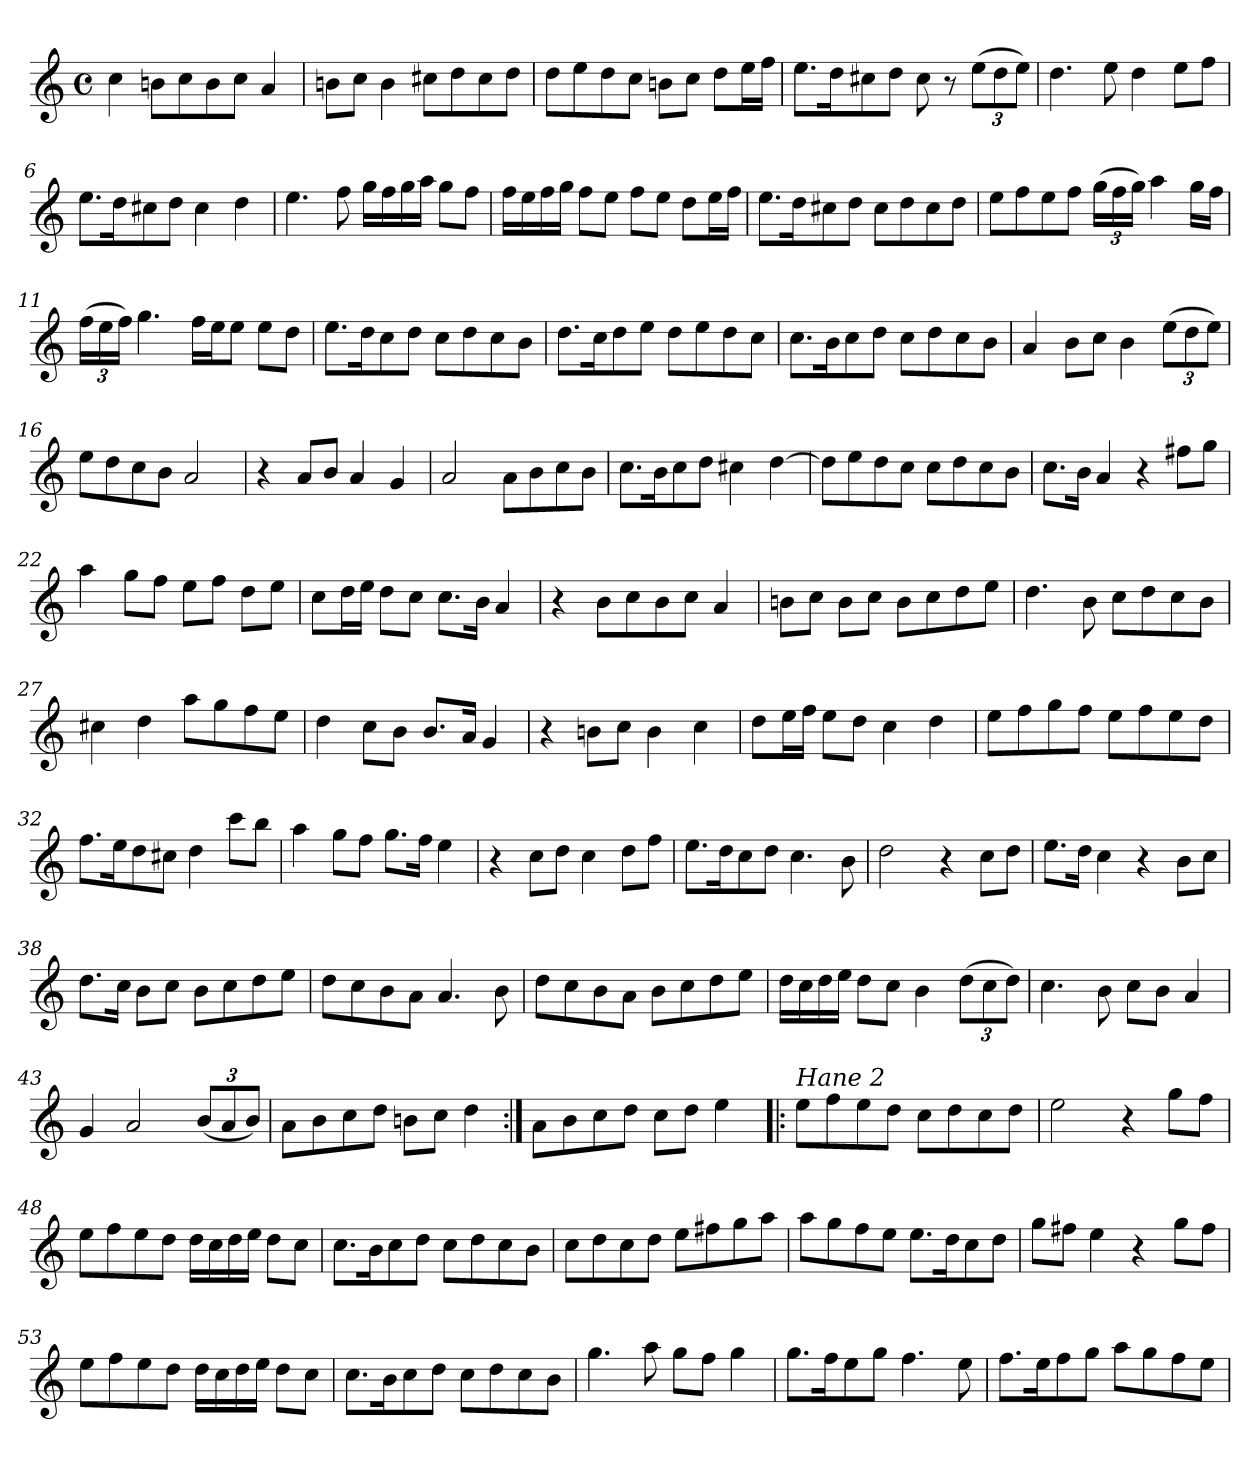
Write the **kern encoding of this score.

**kern
*part1
*staff1
*clefG2
*k[]
*M4/4
*met(c)
=1
4cc\
8bn\L
8cc\
8b\
8cc\J
4a/
=2
8bn\L
8cc\J
4b\
8cc#X\L
8dd\
8cc#\
8dd\J
=3
8dd\L
8ee\
8dd\
8cc\J
8bn\L
8cc\J
8dd\L
16ee\L
16ff\JJ
=4
8.ee\L
16dd\K
8cc#X\
8dd\J
8cc#\
8r
*Xbrackettup
(>12ee\L
12dd\
12ee\J)
!!LO:LB:g=z
=5
4.dd\
8ee\
4dd\
8ee\L
8ff\J
=6
8.ee\L
16dd\K
8cc#X\
8dd\J
4cc#\
4dd\
=7
4.ee\
8ff\
16gg\LL
16ff\
16gg\
16aa\JJ
8gg\L
8ff\J
=8
16ff\LL
16ee\
16ff\
16gg\JJ
8ff\L
8ee\J
8ff\L
8ee\J
8dd\L
16ee\L
16ff\JJ
!!LO:LB:g=z
=9
8.ee\L
16dd\K
8cc#X\
8dd\J
8cc#\L
8dd\
8cc#\
8dd\J
=10
8ee\L
8ff\
8ee\
8ff\J
(>24gg\LL
24ff\
24gg\JJ)
4aa\
16gg\LL
16ff\JJ
=11
(>24ff\LL
24ee\
24ff\JJ)
4.gg\
16ff\LL
16ee\J
8ee\J
8ee\L
8dd\J
=12
8.ee\L
16dd\K
8cc\
8dd\J
8cc\L
8dd\
8cc\
8b\J
!!LO:LB:g=z
=13
8.dd\L
16cc\K
8dd\
8ee\J
8dd\L
8ee\
8dd\
8cc\J
=14
8.cc\L
16b\K
8cc\
8dd\J
8cc\L
8dd\
8cc\
8b\J
=15
4a/
8b\L
8cc\J
4b\
(>12ee\L
12dd\
12ee\J)
=16
8ee\L
8dd\
8cc\
8b\J
2a/
=17
4r
8a/L
8b/J
4a/
4g/
!!LO:LB:g=z
=18
2a/
8a\L
8b\
8cc\
8b\J
=19
8.cc\L
16b\K
8cc\
8dd\J
4cc#X\
[4dd\
=20
8dd\L]
8ee\
8dd\
8cc\J
8cc\L
8dd\
8cc\
8b\J
=21
8.cc\L
16b\Jk
4a/
4r
8ff#X\L
8gg\J
=22
4aa\
8gg\L
8ff\J
8ee\L
8ff\J
8dd\L
8ee\J
!!LO:LB:g=z
=23
8cc\L
16dd\L
16ee\JJ
8dd\L
8cc\J
8.cc\L
16b\Jk
4a/
=24
4r
8b\L
8cc\
8b\
8cc\J
4a/
=25
8bn\L
8cc\J
8b\L
8cc\J
8b\L
8cc\
8dd\
8ee\J
=26
4.dd\
8b\
8cc\L
8dd\
8cc\
8b\J
=27
4cc#X\
4dd\
8aa\L
8gg\
8ff\
8ee\J
!!LO:LB:g=z
=28
4dd\
8cc\L
8b\J
8.b/L
16a/Jk
4g/
=29
4r
8bn\L
8cc\J
4b\
4cc\
=30
8dd\L
16ee\L
16ff\JJ
8ee\L
8dd\J
4cc\
4dd\
=31
8ee\L
8ff\
8gg\
8ff\J
8ee\L
8ff\
8ee\
8dd\J
=32
8.ff\L
16ee\K
8dd\
8cc#X\J
4dd\
8ccc\L
8bb\J
!!LO:LB:g=z
=33
4aa\
8gg\L
8ff\J
8.gg\L
16ff\Jk
4ee\
=34
4r
8cc\L
8dd\J
4cc\
8dd\L
8ff\J
=35
8.ee\L
16dd\K
8cc\
8dd\J
4.cc\
8b\
=36
2dd\
4r
8cc\L
8dd\J
=37
8.ee\L
16dd\Jk
4cc\
4r
8b\L
8cc\J
!!LO:LB:g=z
=38
8.dd\L
16cc\Jk
8b\L
8cc\J
8b\L
8cc\
8dd\
8ee\J
=39
8dd\L
8cc\
8b\
8a\J
4.a/
8b\
=40
8dd\L
8cc\
8b\
8a\J
8b\L
8cc\
8dd\
8ee\J
=41
16dd\LL
16cc\
16dd\
16ee\JJ
8dd\L
8cc\J
4b\
(>12dd\L
12cc\
12dd\J)
!!LO:PB:g=z
=42
4.cc\
8b\
8cc\L
8b\J
4a/
=43
4g/
2a/
(<12b/L
12a/
12b/J)
=44
8a\L
8b\
8cc\
8dd\J
8bn\L
8cc\J
4dd\
=45:|!
8a\L
8b\
8cc\
8dd\J
8cc\L
8dd\J
4ee\
=46!|:
!LO:TX:a:i:t=Hane 2
8ee\L
8ff\
8ee\
8dd\J
8cc\L
8dd\
8cc\
8dd\J
!!LO:LB:g=z
=47
2ee\
4r
8gg\L
8ff\J
=48
8ee\L
8ff\
8ee\
8dd\J
16dd\LL
16cc\
16dd\
16ee\JJ
8dd\L
8cc\J
=49
8.cc\L
16b\K
8cc\
8dd\J
8cc\L
8dd\
8cc\
8b\J
=50
8cc\L
8dd\
8cc\
8dd\J
8ee\L
8ff#X\
8gg\
8aa\J
!!LO:LB:g=z
=51
8aa\L
8gg\
8ff\
8ee\J
8.ee\L
16dd\K
8cc\
8dd\J
=52
8gg\L
8ff#X\J
4ee\
4r
8gg\L
8ff#\J
=53
8ee\L
8ff\
8ee\
8dd\J
16dd\LL
16cc\
16dd\
16ee\JJ
8dd\L
8cc\J
=54
8.cc\L
16b\K
8cc\
8dd\J
8cc\L
8dd\
8cc\
8b\J
!!LO:LB:g=z
=55
4.gg\
8aa\
8gg\L
8ff\J
4gg\
=56
8.gg\L
16ff\K
8ee\
8gg\J
4.ff\
8ee\
=57
8.ff\L
16ee\K
8ff\
8gg\J
8aa\L
8gg\
8ff\
8ee\J
=
*-
